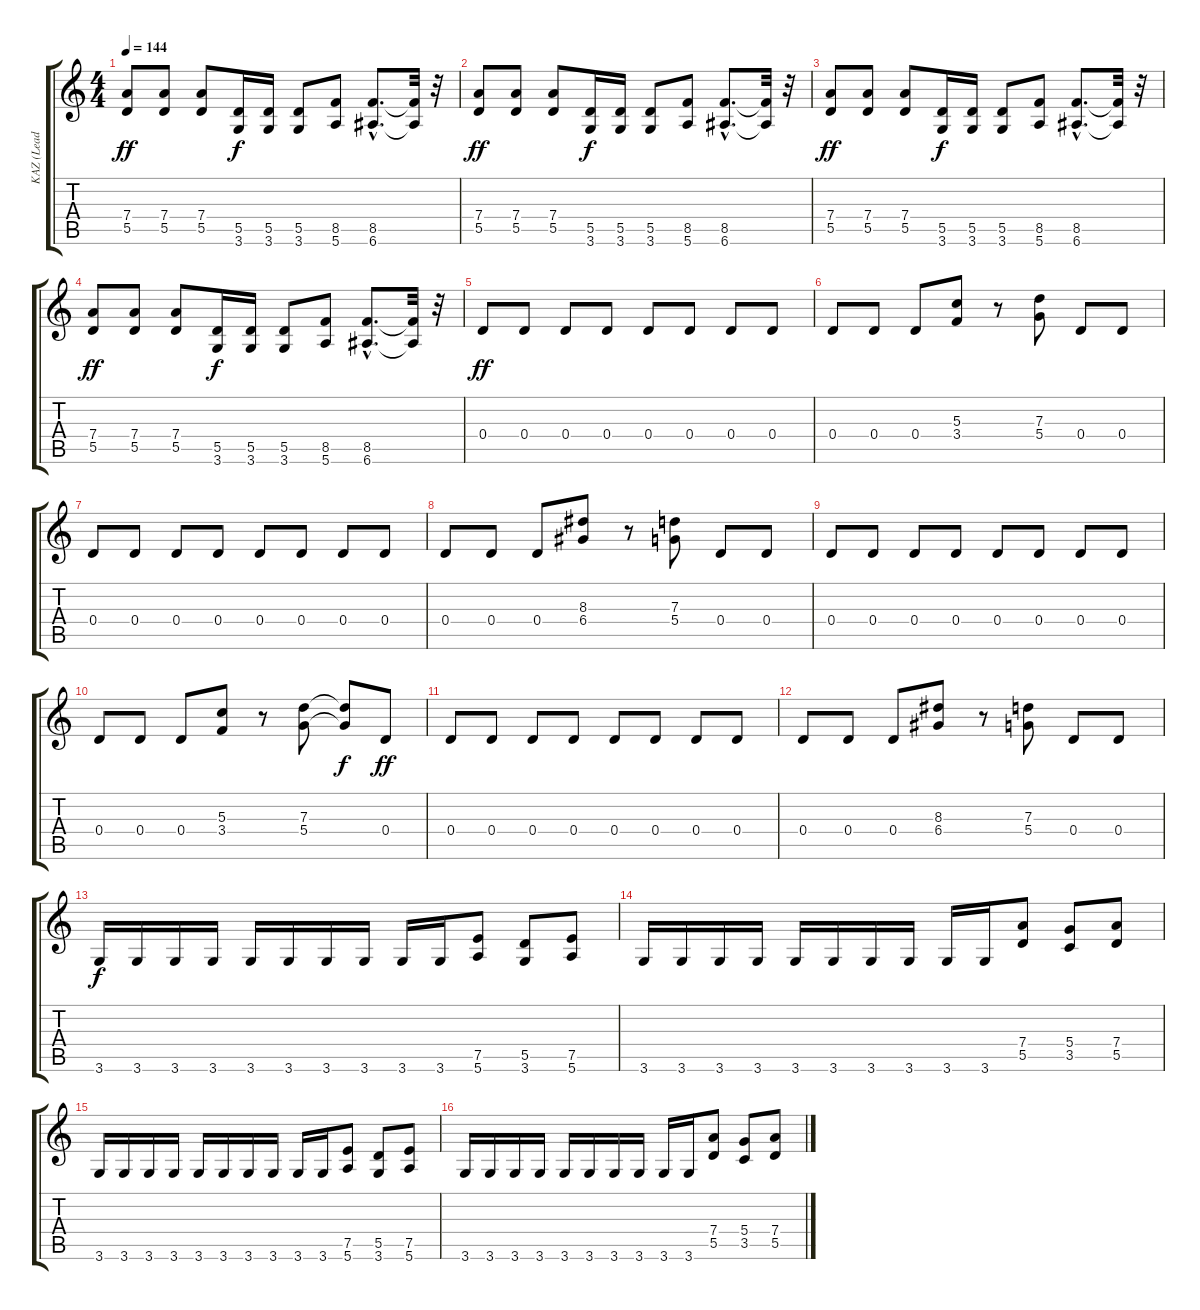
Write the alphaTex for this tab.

\track ("KAZ (Lead Guitars)" "KAZ (Lead ") {instrument distortionguitar}
\staff {score tabs}
\tuning (E4 B3 G3 D3 A2 E2) {hide}
\ts (4 4)
\tempo 144
\clef g2
\ks c
(7.4 5.5).8{dy ff} (7.4 5.5).8 (7.4 5.5).8 (5.5 3.6).16{dy f} (5.5 3.6).16 (5.5 3.6).8 (8.5 5.6).8 (8.5{hac} 6.6{hac}).8{d} (8.5{t} 6.6{t}).32 r.32 |
(7.4 5.5).8{dy ff} (7.4 5.5).8 (7.4 5.5).8 (5.5 3.6).16{dy f} (5.5 3.6).16 (5.5 3.6).8 (8.5 5.6).8 (8.5{hac} 6.6{hac}).8{d} (8.5{t} 6.6{t}).32 r.32 |
(7.4 5.5).8{dy ff} (7.4 5.5).8 (7.4 5.5).8 (5.5 3.6).16{dy f} (5.5 3.6).16 (5.5 3.6).8 (8.5 5.6).8 (8.5{hac} 6.6{hac}).8{d} (8.5{t} 6.6{t}).32 r.32 |
(7.4 5.5).8{dy ff} (7.4 5.5).8 (7.4 5.5).8 (5.5 3.6).16{dy f} (5.5 3.6).16 (5.5 3.6).8 (8.5 5.6).8 (8.5{hac} 6.6{hac}).8{d} (8.5{t} 6.6{t}).32 r.32 |
0.4.8{dy ff} 0.4.8 0.4.8 0.4.8 0.4.8 0.4.8 0.4.8 0.4.8 |
0.4.8 0.4.8 0.4.8 (5.3 3.4).8 r.8 (7.3 5.4).8 0.4.8 0.4.8 |
0.4.8 0.4.8 0.4.8 0.4.8 0.4.8 0.4.8 0.4.8 0.4.8 |
0.4.8 0.4.8 0.4.8 (8.3 6.4).8 r.8 (7.3 5.4).8 0.4.8 0.4.8 |
0.4.8 0.4.8 0.4.8 0.4.8 0.4.8 0.4.8 0.4.8 0.4.8 |
0.4.8 0.4.8 0.4.8 (5.3 3.4).8 r.8 (7.3 5.4).8 (7.3{t} 5.4{t}).8{dy f} 0.4.8{dy ff} |
0.4.8 0.4.8 0.4.8 0.4.8 0.4.8 0.4.8 0.4.8 0.4.8 |
0.4.8 0.4.8 0.4.8 (8.3 6.4).8 r.8 (7.3 5.4).8 0.4.8 0.4.8 |
3.6.16{dy f} 3.6.16 3.6.16 3.6.16 3.6.16 3.6.16 3.6.16 3.6.16 3.6.16 3.6.16 (7.5 5.6).8 (5.5 3.6).8 (7.5 5.6).8 |
3.6.16 3.6.16 3.6.16 3.6.16 3.6.16 3.6.16 3.6.16 3.6.16 3.6.16 3.6.16 (7.4 5.5).8 (5.4 3.5).8 (7.4 5.5).8 |
3.6.16 3.6.16 3.6.16 3.6.16 3.6.16 3.6.16 3.6.16 3.6.16 3.6.16 3.6.16 (7.5 5.6).8 (5.5 3.6).8 (7.5 5.6).8 |
3.6.16 3.6.16 3.6.16 3.6.16 3.6.16 3.6.16 3.6.16 3.6.16 3.6.16 3.6.16 (7.4 5.5).8 (5.4 3.5).8 (7.4 5.5).8
